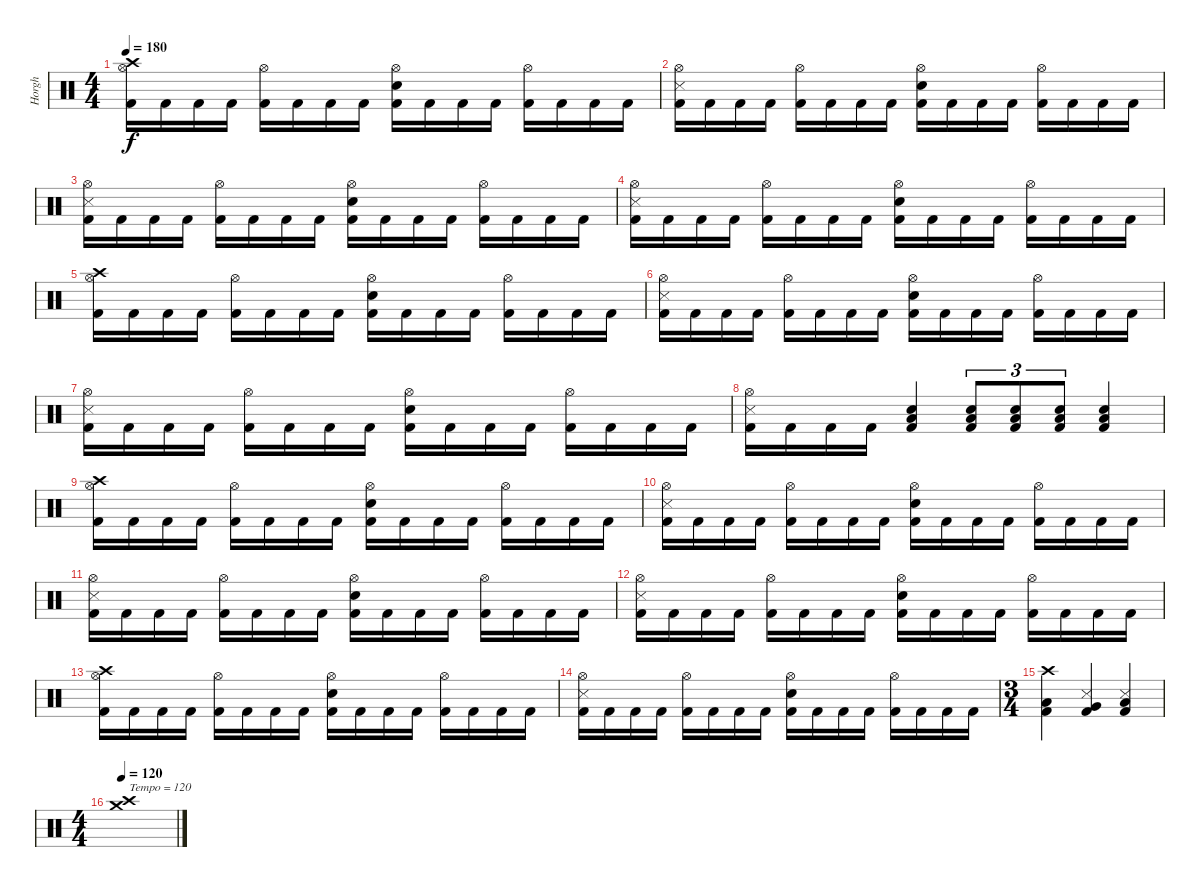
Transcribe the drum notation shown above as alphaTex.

\track ("Horgh" "Horgh") {instrument percussion}
\staff {score}
\articulation defaults
\ts (4 4)
\tempo 180
\clef neutral
\ks c
("Crash high (hit)" "Hi-Hat (open)" "Kick (hit) 2").16{dy f} "Kick (hit) 2".16 "Kick (hit) 2".16 "Kick (hit) 2".16 ("Hi-Hat (open)" "Kick (hit) 2").16 "Kick (hit) 2".16 "Kick (hit) 2".16 "Kick (hit) 2".16 ("Hi-Hat (open)" "Electric Snare (hit)" "Kick (hit) 2").16 "Kick (hit) 2".16 "Kick (hit) 2".16 "Kick (hit) 2".16 ("Hi-Hat (open)" "Kick (hit) 2").16 "Kick (hit) 2".16 "Kick (hit) 2".16 "Kick (hit) 2".16 |
("Snare (side stick) 3" "Hi-Hat (open)" "Kick (hit) 2").16 "Kick (hit) 2".16 "Kick (hit) 2".16 "Kick (hit) 2".16 ("Hi-Hat (open)" "Kick (hit) 2").16 "Kick (hit) 2".16 "Kick (hit) 2".16 "Kick (hit) 2".16 ("Hi-Hat (open)" "Electric Snare (hit)" "Kick (hit) 2").16 "Kick (hit) 2".16 "Kick (hit) 2".16 "Kick (hit) 2".16 ("Hi-Hat (open)" "Kick (hit) 2").16 "Kick (hit) 2".16 "Kick (hit) 2".16 "Kick (hit) 2".16 |
("Snare (side stick) 3" "Hi-Hat (open)" "Kick (hit) 2").16 "Kick (hit) 2".16 "Kick (hit) 2".16 "Kick (hit) 2".16 ("Hi-Hat (open)" "Kick (hit) 2").16 "Kick (hit) 2".16 "Kick (hit) 2".16 "Kick (hit) 2".16 ("Hi-Hat (open)" "Electric Snare (hit)" "Kick (hit) 2").16 "Kick (hit) 2".16 "Kick (hit) 2".16 "Kick (hit) 2".16 ("Hi-Hat (open)" "Kick (hit) 2").16 "Kick (hit) 2".16 "Kick (hit) 2".16 "Kick (hit) 2".16 |
("Snare (side stick) 3" "Hi-Hat (open)" "Kick (hit) 2").16 "Kick (hit) 2".16 "Kick (hit) 2".16 "Kick (hit) 2".16 ("Hi-Hat (open)" "Kick (hit) 2").16 "Kick (hit) 2".16 "Kick (hit) 2".16 "Kick (hit) 2".16 ("Hi-Hat (open)" "Electric Snare (hit)" "Kick (hit) 2").16 "Kick (hit) 2".16 "Kick (hit) 2".16 "Kick (hit) 2".16 ("Hi-Hat (open)" "Kick (hit) 2").16 "Kick (hit) 2".16 "Kick (hit) 2".16 "Kick (hit) 2".16 |
("Crash high (hit)" "Hi-Hat (open)" "Kick (hit) 2").16 "Kick (hit) 2".16 "Kick (hit) 2".16 "Kick (hit) 2".16 ("Hi-Hat (open)" "Kick (hit) 2").16 "Kick (hit) 2".16 "Kick (hit) 2".16 "Kick (hit) 2".16 ("Hi-Hat (open)" "Electric Snare (hit)" "Kick (hit) 2").16 "Kick (hit) 2".16 "Kick (hit) 2".16 "Kick (hit) 2".16 ("Hi-Hat (open)" "Kick (hit) 2").16 "Kick (hit) 2".16 "Kick (hit) 2".16 "Kick (hit) 2".16 |
("Snare (side stick) 3" "Hi-Hat (open)" "Kick (hit) 2").16 "Kick (hit) 2".16 "Kick (hit) 2".16 "Kick (hit) 2".16 ("Hi-Hat (open)" "Kick (hit) 2").16 "Kick (hit) 2".16 "Kick (hit) 2".16 "Kick (hit) 2".16 ("Hi-Hat (open)" "Electric Snare (hit)" "Kick (hit) 2").16 "Kick (hit) 2".16 "Kick (hit) 2".16 "Kick (hit) 2".16 ("Hi-Hat (open)" "Kick (hit) 2").16 "Kick (hit) 2".16 "Kick (hit) 2".16 "Kick (hit) 2".16 |
("Snare (side stick) 3" "Hi-Hat (open)" "Kick (hit) 2").16 "Kick (hit) 2".16 "Kick (hit) 2".16 "Kick (hit) 2".16 ("Hi-Hat (open)" "Kick (hit) 2").16 "Kick (hit) 2".16 "Kick (hit) 2".16 "Kick (hit) 2".16 ("Hi-Hat (open)" "Electric Snare (hit)" "Kick (hit) 2").16 "Kick (hit) 2".16 "Kick (hit) 2".16 "Kick (hit) 2".16 ("Hi-Hat (open)" "Kick (hit) 2").16 "Kick (hit) 2".16 "Kick (hit) 2".16 "Kick (hit) 2".16 |
("Snare (side stick) 3" "Hi-Hat (open)" "Kick (hit) 2").16 "Kick (hit) 2".16 "Kick (hit) 2".16 "Kick (hit) 2".16 ("Low Floor Tom (hit)" "Electric Snare (hit)" "Kick (hit) 2").4 ("Low Floor Tom (hit)" "Electric Snare (hit)" "Kick (hit) 2").8{tu (3 2)} ("Low Floor Tom (hit)" "Electric Snare (hit)" "Kick (hit) 2").8{tu (3 2)} ("Low Floor Tom (hit)" "Electric Snare (hit)" "Kick (hit) 2").8{tu (3 2)} ("Low Floor Tom (hit)" "Electric Snare (hit)" "Kick (hit) 2").4 |
("Crash high (hit)" "Hi-Hat (open)" "Kick (hit) 2").16 "Kick (hit) 2".16 "Kick (hit) 2".16 "Kick (hit) 2".16 ("Hi-Hat (open)" "Kick (hit) 2").16 "Kick (hit) 2".16 "Kick (hit) 2".16 "Kick (hit) 2".16 ("Hi-Hat (open)" "Electric Snare (hit)" "Kick (hit) 2").16 "Kick (hit) 2".16 "Kick (hit) 2".16 "Kick (hit) 2".16 ("Hi-Hat (open)" "Kick (hit) 2").16 "Kick (hit) 2".16 "Kick (hit) 2".16 "Kick (hit) 2".16 |
("Snare (side stick) 3" "Hi-Hat (open)" "Kick (hit) 2").16 "Kick (hit) 2".16 "Kick (hit) 2".16 "Kick (hit) 2".16 ("Hi-Hat (open)" "Kick (hit) 2").16 "Kick (hit) 2".16 "Kick (hit) 2".16 "Kick (hit) 2".16 ("Hi-Hat (open)" "Electric Snare (hit)" "Kick (hit) 2").16 "Kick (hit) 2".16 "Kick (hit) 2".16 "Kick (hit) 2".16 ("Hi-Hat (open)" "Kick (hit) 2").16 "Kick (hit) 2".16 "Kick (hit) 2".16 "Kick (hit) 2".16 |
("Snare (side stick) 3" "Hi-Hat (open)" "Kick (hit) 2").16 "Kick (hit) 2".16 "Kick (hit) 2".16 "Kick (hit) 2".16 ("Hi-Hat (open)" "Kick (hit) 2").16 "Kick (hit) 2".16 "Kick (hit) 2".16 "Kick (hit) 2".16 ("Hi-Hat (open)" "Electric Snare (hit)" "Kick (hit) 2").16 "Kick (hit) 2".16 "Kick (hit) 2".16 "Kick (hit) 2".16 ("Hi-Hat (open)" "Kick (hit) 2").16 "Kick (hit) 2".16 "Kick (hit) 2".16 "Kick (hit) 2".16 |
("Snare (side stick) 3" "Hi-Hat (open)" "Kick (hit) 2").16 "Kick (hit) 2".16 "Kick (hit) 2".16 "Kick (hit) 2".16 ("Hi-Hat (open)" "Kick (hit) 2").16 "Kick (hit) 2".16 "Kick (hit) 2".16 "Kick (hit) 2".16 ("Hi-Hat (open)" "Electric Snare (hit)" "Kick (hit) 2").16 "Kick (hit) 2".16 "Kick (hit) 2".16 "Kick (hit) 2".16 ("Hi-Hat (open)" "Kick (hit) 2").16 "Kick (hit) 2".16 "Kick (hit) 2".16 "Kick (hit) 2".16 |
("Crash high (hit)" "Hi-Hat (open)" "Kick (hit) 2").16 "Kick (hit) 2".16 "Kick (hit) 2".16 "Kick (hit) 2".16 ("Hi-Hat (open)" "Kick (hit) 2").16 "Kick (hit) 2".16 "Kick (hit) 2".16 "Kick (hit) 2".16 ("Hi-Hat (open)" "Electric Snare (hit)" "Kick (hit) 2").16 "Kick (hit) 2".16 "Kick (hit) 2".16 "Kick (hit) 2".16 ("Hi-Hat (open)" "Kick (hit) 2").16 "Kick (hit) 2".16 "Kick (hit) 2".16 "Kick (hit) 2".16 |
("Snare (side stick) 3" "Hi-Hat (open)" "Kick (hit) 2").16 "Kick (hit) 2".16 "Kick (hit) 2".16 "Kick (hit) 2".16 ("Hi-Hat (open)" "Kick (hit) 2").16 "Kick (hit) 2".16 "Kick (hit) 2".16 "Kick (hit) 2".16 ("Hi-Hat (open)" "Electric Snare (hit)" "Kick (hit) 2").16 "Kick (hit) 2".16 "Kick (hit) 2".16 "Kick (hit) 2".16 ("Hi-Hat (open)" "Kick (hit) 2").16 "Kick (hit) 2".16 "Kick (hit) 2".16 "Kick (hit) 2".16 |
\ts (3 4)
("Crash high (hit)" "Low Tom (hit)" "Kick (hit) 2").4 ("Snare (side stick) 3" "Very Low Tom (hit)" "Kick (hit) 2").4 ("Snare (side stick) 3" "Low Floor Tom (hit)" "Kick (hit) 2").4 |
\ts (4 4)
\tempo 120
("Crash high (hit)" "Crash medium (hit)").1{txt "Tempo = 120"}
